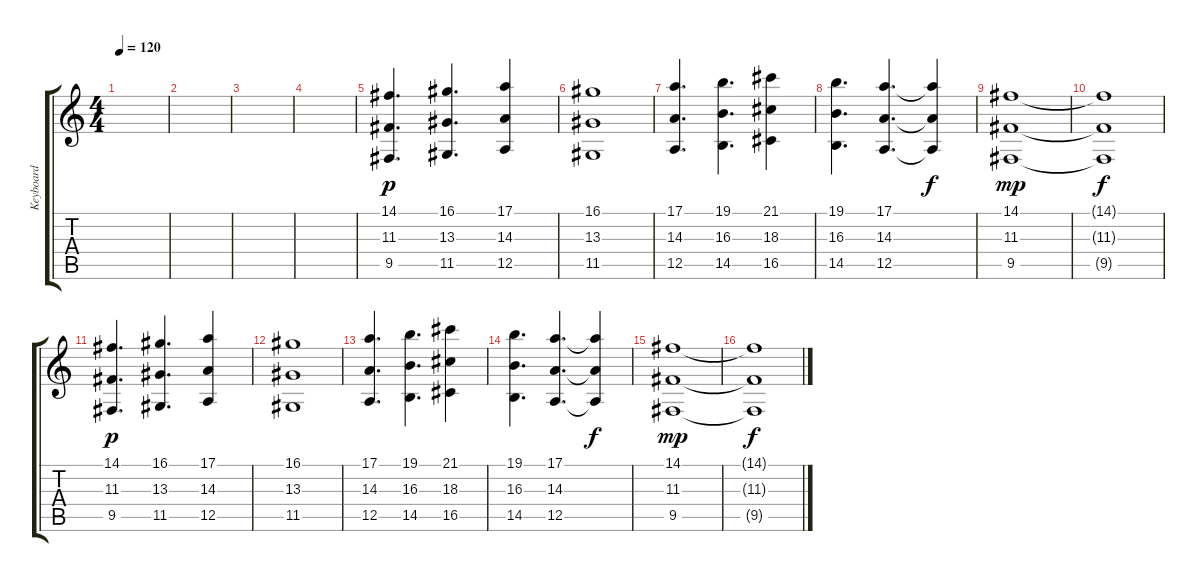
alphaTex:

\track ("Keyboard" "Keyboard") {instrument fx1rain}
\staff {score tabs}
\tuning (E4 B3 G3 D3 A2 E2) {hide}
\ts (4 4)
\tempo 120
\clef g2
\ks c
|
|
|
|
(14.1 11.3 9.5).4{d dy p volume 16 balance 8 instrument stringensemble1} (16.1 13.3 11.5).4{d} (17.1 14.3 12.5).4 |
(16.1 13.3 11.5).1 |
(17.1 14.3 12.5).4{d} (19.1 16.3 14.5).4{d} (21.1 18.3 16.5).4 |
(19.1 16.3 14.5).4{d} (17.1 14.3 12.5).4{d} (17.1{t} 14.3{t} 12.5{t}).4{dy f} |
(14.1 11.3 9.5).1{dy mp} |
(14.1{t} 11.3{t} 9.5{t}).1{dy f} |
(14.1 11.3 9.5).4{d dy p} (16.1 13.3 11.5).4{d} (17.1 14.3 12.5).4 |
(16.1 13.3 11.5).1 |
(17.1 14.3 12.5).4{d} (19.1 16.3 14.5).4{d} (21.1 18.3 16.5).4 |
(19.1 16.3 14.5).4{d} (17.1 14.3 12.5).4{d} (17.1{t} 14.3{t} 12.5{t}).4{dy f} |
(14.1 11.3 9.5).1{dy mp} |
(14.1{t} 11.3{t} 9.5{t}).1{dy f}
